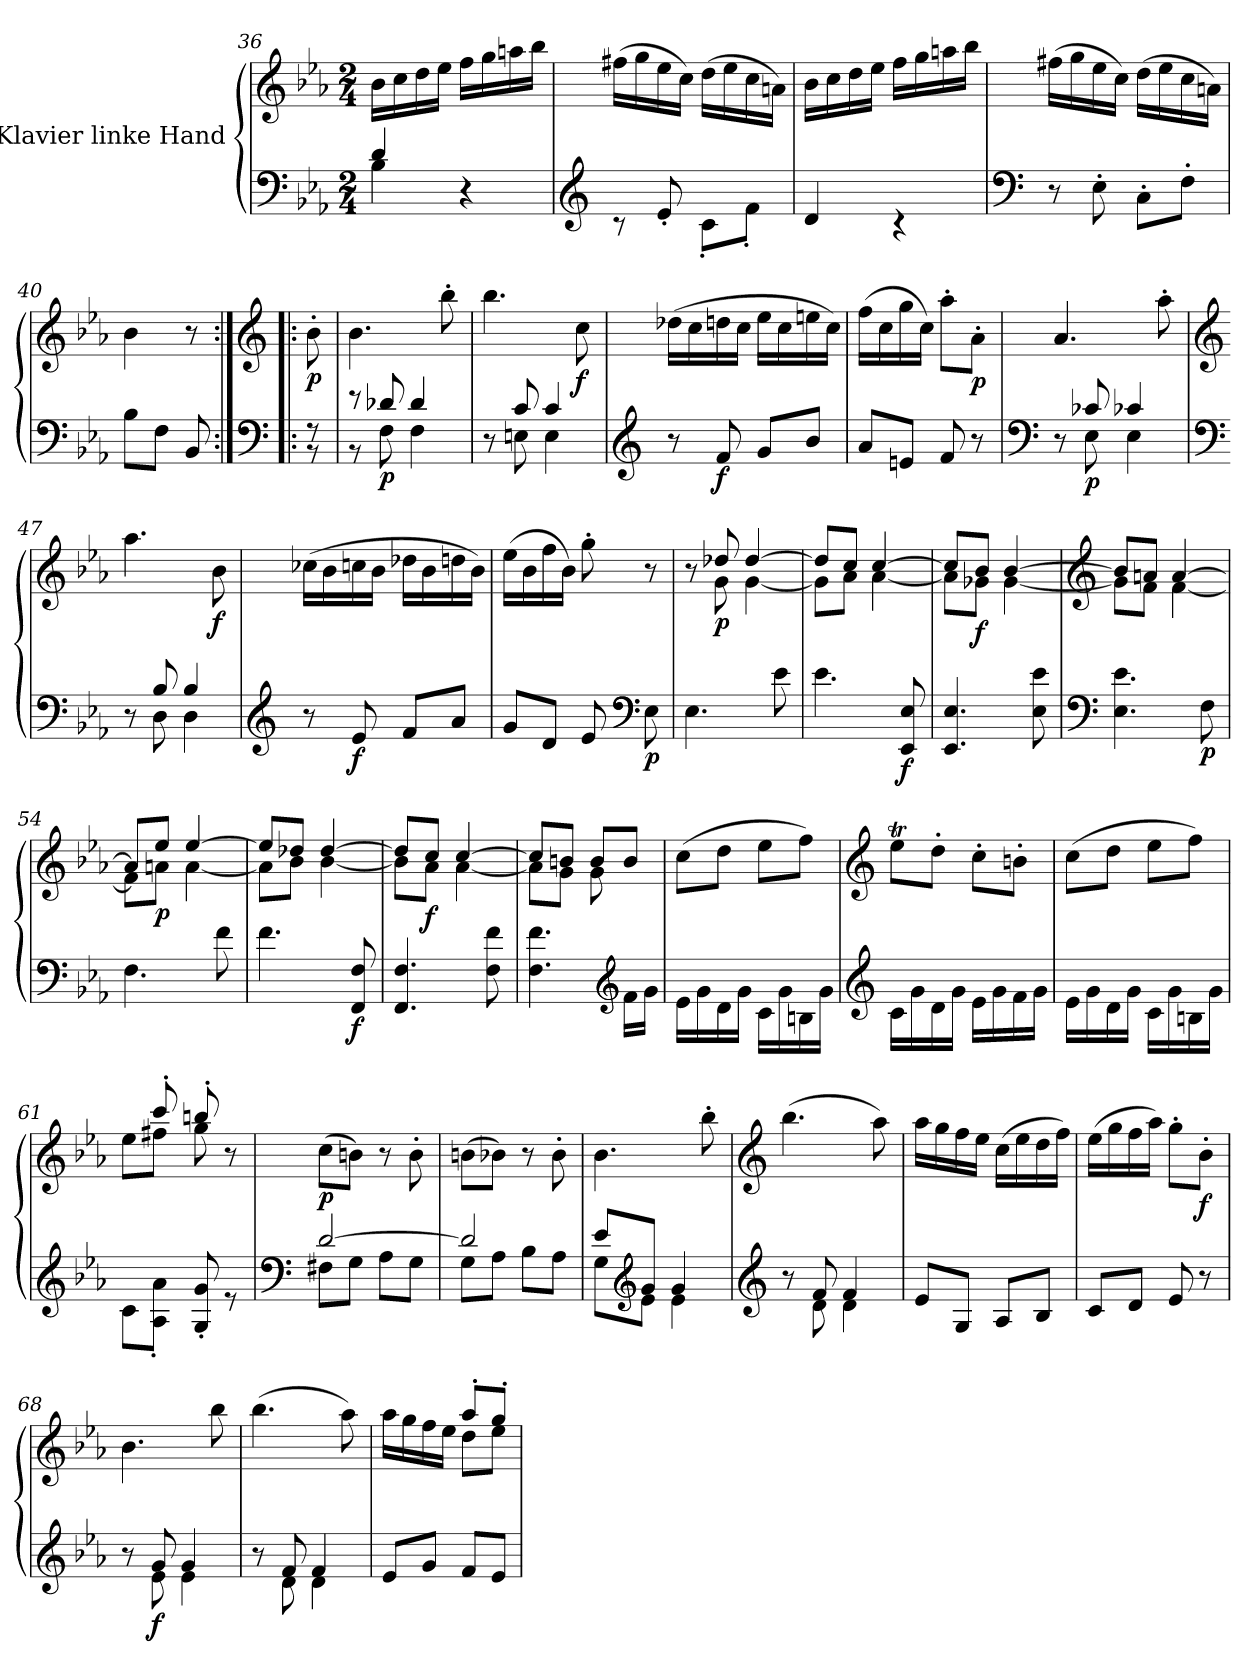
**kern	**kern	**dynam
*part1	*part1	*part1
*staff2	*staff1	*staff1/2
*I"Klavier linke Hand	*	*
!!LO:LB:g=z
*clefF4	*clefG2	*
*k[b-e-a-]	*k[b-e-a-]	*
*M2/4	*M2/4	*
=36	=36	=36
*^	*	*
4d/	4B-\	16b-\LL	.
.	.	16cc\	.
.	.	16dd\	.
.	.	16ee-\JJ	.
4r	4ryy	16ff\LL	.
.	.	16gg\	.
.	.	16aan\	.
.	.	16bb-\JJ	.
=37	=37	=37	=37
*clefG2	*	*	*
2ryy	8r	(16ff#X\LL	.
.	.	16gg\	.
.	8e-'/	16ee-\	.
.	.	16cc\JJ)	.
.	8c'\L	(16dd\LL	.
.	.	16ee-\	.
.	8f'\J	16cc\	.
.	.	16an\JJ)	.
=38	=38	=38	=38
2ryy	4d/	16b-\LL	.
.	.	16cc\	.
.	.	16dd\	.
.	.	16ee-\JJ	.
.	4r	16ff\LL	.
.	.	16gg\	.
.	.	16aan\	.
.	.	16bb-\JJ	.
*v	*v	*	*
!!LO:PB:g=z
=39	=39	=39
*clefF4	*	*
8r	(16ff#X\LL	.
.	16gg\	.
8E-'\	16ee-\	.
.	16cc\JJ)	.
8C'\L	(16dd\LL	.
.	16ee-\	.
8F'\J	16cc\	.
.	16an\JJ)	.
=40	=40	=40
8B-\L	4b-\	.
8F\J	.	.
8BB-/	8r	.
!!LO:LB:g=z
=41:|!|:	=41:|!|:	=41:|!|:
*clefF4	*clefG2	*
*^	*	*
!	!	!	!LO:DY:b
8r	8r	8b-'\	p
=42	=42	=42	=42
8r	8r	4.b-\	.
!	!	!	!LO:DY:b=2
8d-X/	8F\	.	p
4d-/	4F\	.	.
.	.	8bb-'\	.
=43	=43	=43	=43
8r	8ryy	4.bb-\	.
8c/	8En\	.	.
4c/	4E\	.	.
!	!	!	!LO:DY:b
.	.	8cc\	f
*v	*v	*	*
=44	=44	=44
*clefG2	*	*
8r	(16dd-X\LL	.
.	16cc\	.
!	!	!LO:DY:b=2
8f/	16ddn\	f
.	16cc\JJ	.
8g/L	16ee-\LL	.
.	16cc\	.
8b-/J	16een\	.
.	16cc\JJ)	.
=45	=45	=45
8a-/L	(16ff\LL	.
.	16cc\	.
8en/J	16gg\	.
.	16cc\JJ)	.
8f/	8aa-'\L	.
!	!	!LO:DY:b
8r	8a-'\J	p
!!LO:LB:g=z
=46	=46	=46
*clefF4	*	*
*^	*	*
8r	8ryy	4.a-/	.
!	!	!	!LO:DY:b=2
8c-X/	8E-\	.	p
4c-X/	4E-\	.	.
.	.	8aa-'\	.
!!LO:LB:g=z
=47	=47	=47	=47
*clefF4	*	*clefG2	*
8r	8ryy	4.aa-\	.
8B-/	8D\	.	.
4B-/	4D\	.	.
!	!	!	!LO:DY:b
.	.	8b-\	f
*v	*v	*	*
=48	=48	=48
*clefG2	*	*
8r	(16cc-X\LL	.
.	16b-\	.
!	!	!LO:DY:b=2
8e-/	16ccn\	f
.	16b-\JJ	.
8f/L	16dd-X\LL	.
.	16b-\	.
8a-/J	16ddn\	.
.	16b-\JJ)	.
=49	=49	=49
*^	*	*
8g/L	4.ryy	(16ee-\LL	.
.	.	16b-\	.
8d/J	.	16ff\	.
.	.	16b-\JJ)	.
8e-/	.	8gg'\	.
*clefF4	*	*	*
!	!	!	!LO:DY:b=2
8ryy	8E-\	8r	p
=50	=50	=50	=50
*	*	*^	*
2ryy	4.E-\	8r	8ryy	.
!	!	!	!	!LO:DY:b
.	.	8dd-X/	8g\	p
.	.	[4dd-/	[4g\	.
.	8e-\	.	.	.
=51	=51	=51	=51	=51
2ryy	4.e-\	8dd-/L]	8g\L]	.
.	.	8cc/J	8a-\J	.
.	.	[4cc/	[4a-\	.
!	!	!	!	!LO:DY:b=2
.	8EE-/ 8E-/	.	.	f
!!LO:LB:g=z	!!
=52	=52	=52	=52	=52
2ryy	4.EE-/ 4.E-/	8cc/L]	8a-\L]	.
!	!	!	!	!LO:DY:b
.	.	8b-/J	8g-X\J	f
.	.	[4b-/	[4g-\	.
.	8E-\ 8e-\	.	.	.
!!LO:LB:g=z	!!
=53	=53	=53	=53	=53
*clefF4	*	*clefG2	*	*
2ryy	4.E-\ 4.e-\	8b-/L]	8g-\L]	.
.	.	8an/J	8f\J	.
.	.	[4a/	[4f\	.
!	!	!	!	!LO:DY:b=2
.	8F\	.	.	p
=54	=54	=54	=54	=54
2ryy	4.F\	8a/L]	8f\L]	.
!	!	!	!	!LO:DY:b
.	.	8ee-/J	8an\J	p
.	.	[4ee-/	[4a\	.
.	8f\	.	.	.
=55	=55	=55	=55	=55
2ryy	4.f\	8ee-/L]	8a\L]	.
.	.	8dd-X/J	8b-\J	.
.	.	[4dd-/	[4b-\	.
!	!	!	!	!LO:DY:b=2
.	8FF/ 8F/	.	.	f
=56	=56	=56	=56	=56
2ryy	4.FF/ 4.F/	8dd-/L]	8b-\L]	.
!	!	!	!	!LO:DY:b
.	.	8cc/J	8a-\J	f
.	.	[4cc/	[4a-\	.
.	8F\ 8f\	.	.	.
=57	=57	=57	=57	=57
8ryy	4.F\ 4.f\	8cc/L]	8a-\L]	.
8ryy	.	8bn/J	8g\J	.
8ryy	.	8b/L	8g\	.
*clefG2	*	*	*	*
8ryy	16f\LL	8b/J	8ryy	.
.	16g\JJ	.	.	.
*	*	*v	*v	*
=58	=58	=58	=58
2ryy	16e-\LL	(8cc\L	.
.	16g\	.	.
.	16d\	8dd\J	.
.	16g\JJ	.	.
.	16c\LL	8ee-\L	.
.	16g\	.	.
.	16Bn\	8ff\J)	.
.	16g\JJ	.	.
!!LO:PB:g=z
=59	=59	=59	=59
*clefG2	*	*clefG2	*
2ryy	16c\LL	8ee-T\L	.
.	16g\	.	.
.	16d\	8dd'\J	.
.	16g\JJ	.	.
.	16e-\LL	8cc'\L	.
.	16g\	.	.
.	16f\	8bn'\J	.
.	16g\JJ	.	.
=60	=60	=60	=60
2ryy	16e-\LL	(8cc\L	.
.	16g\	.	.
.	16d\	8dd\J	.
.	16g\JJ	.	.
.	16c\LL	8ee-\L	.
.	16g\	.	.
.	16Bn\	8ff\J)	.
.	16g\JJ	.	.
=61	=61	=61	=61
*	*	*^	*
2ryy	8c\L	8ryy	8ee-\L	.
.	8A-\' 8a-\'J	8ccc'/	8ff#X\J	.
.	8G/' 8g/'	8bbn'/	8gg\	.
.	8r	8ryy	8r	.
*	*	*v	*v	*
=62	=62	=62	=62
*clefF4	*	*	*
*	*	*^	*
!	!	!	!	!LO:DY:b
*	*	*v	*v	*
[2d/	8F#X\L	(8cc\L	p
.	8G\J	8bn\J)	.
.	8A-\L	8r	.
.	8G\J	8b'\	.
!!LO:LB:g=z
=63	=63	=63	=63
2d/]	8G\L	(8bn\L	.
.	8A-\J	8b-X\J)	.
.	8B-\L	8r	.
.	8A-\J	8b-'\	.
=64	=64	=64	=64
8e-/L	8G\L	4.b-\	.
*clefG2	*	*	*
8g/J	8e-\J	.	.
4g/	4e-\	.	.
.	.	8bb-'\	.
!!LO:LB:g=z
=65	=65	=65	=65
*clefG2	*	*clefG2	*
8r	8ryy	(4.bb-\	.
8f/	8d\	.	.
4f/	4d\	.	.
.	.	8aa-\)	.
*v	*v	*	*
=66	=66	=66
8e-/L	16aa-\LL	.
.	16gg\	.
8G/J	16ff\	.
.	16ee-\JJ	.
8A-/L	(16cc\LL	.
.	16ee-\	.
8B-/J	16dd\	.
.	16ff\JJ)	.
=67	=67	=67
8c/L	(16ee-\LL	.
.	16gg\	.
8d/J	16ff\	.
.	16aa-\JJ)	.
8e-/	8gg'\L	.
!	!	!LO:DY:b
8r	8b-'\J	f
=68	=68	=68
*^	*	*
8r	8ryy	4.b-\	.
!	!	!	!LO:DY:b=2
8g/	8e-\	.	f
4g/	4e-\	.	.
.	.	8bb-\	.
=69	=69	=69	=69
8r	8ryy	(4.bb-\	.
8f/	8d\	.	.
4f/	4d\	.	.
.	.	8aa-\)	.
*v	*v	*	*
!!LO:LB:g=z
=70	=70	=70
*	*^	*
8e-/L	16aa-\LL	4ryy	.
.	16gg\	.	.
8g/J	16ff\	.	.
.	16ee-\JJ	.	.
8f/L	8aa-'/L	8dd\L	.
8e-/J	8gg'/J	8ee-\J	.
*	*v	*v	*
=	=	=
*-	*-	*-
